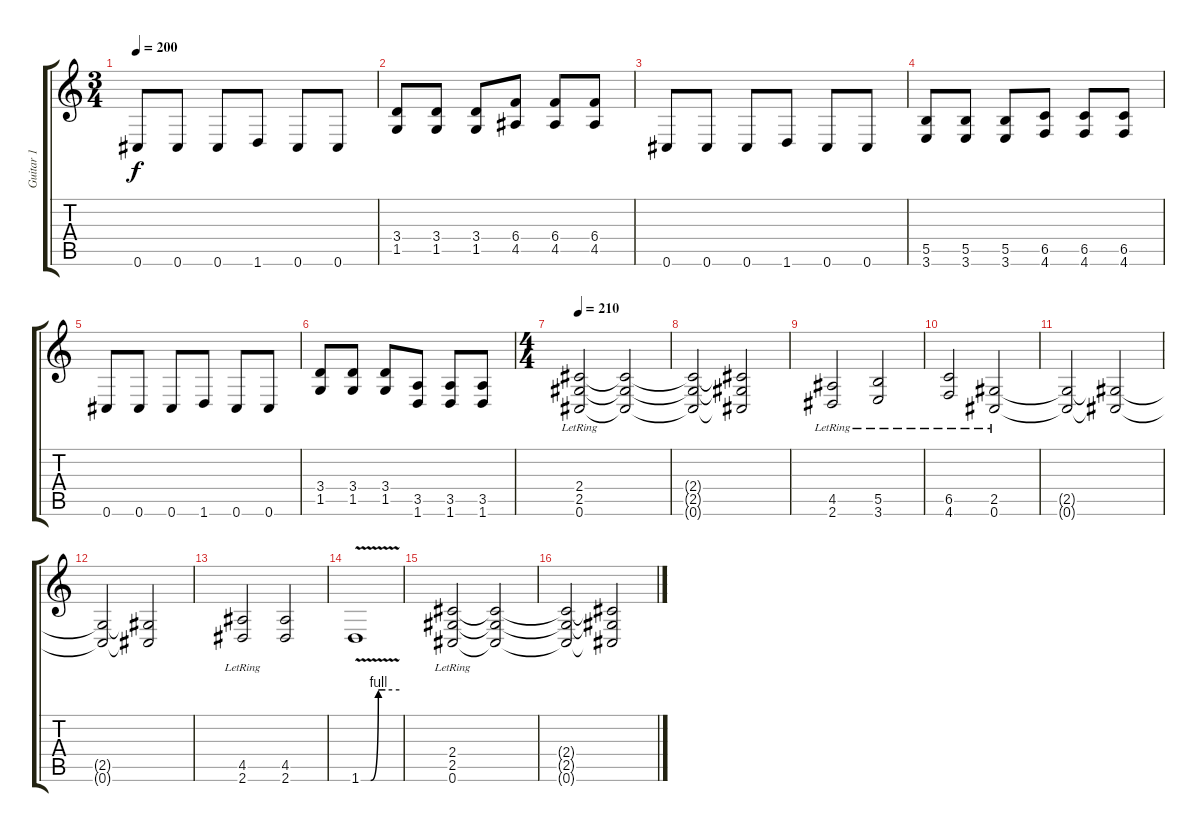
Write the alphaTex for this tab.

\track ("Guitar 1 " "Guitar 1 ") {instrument distortionguitar}
\staff {score tabs}
\tuning (Db4 Ab3 E3 B2 Gb2 Db2) {hide}
\ts (3 4)
\tempo 200
\clef g2
\ks c
0.6.8{dy f} 0.6.8 0.6.8 1.6.8 0.6.8 0.6.8 |
(3.4 1.5).8 (3.4 1.5).8 (3.4 1.5).8 (6.4 4.5).8 (6.4 4.5).8 (6.4 4.5).8 |
0.6.8 0.6.8 0.6.8 1.6.8 0.6.8 0.6.8 |
(5.5 3.6).8 (5.5 3.6).8 (5.5 3.6).8 (6.5 4.6).8 (6.5 4.6).8 (6.5 4.6).8 |
0.6.8 0.6.8 0.6.8 1.6.8 0.6.8 0.6.8 |
(3.4 1.5).8 (3.4 1.5).8 (3.4 1.5).8 (3.5 1.6).8 (3.5 1.6).8 (3.5 1.6).8 |
\ts (4 4)
\tempo 210
(2.4{lr} 2.5{lr} 0.6{lr}).2 (2.4{t} 2.5{t} 0.6{t}).2 |
(2.4{t} 2.5{t} 0.6{t}).2 (2.4{t} 2.5{t} 0.6{t}).2 |
(4.5{lr} 2.6{lr}).2 (5.5{lr} 3.6{lr}).2 |
(6.5{lr} 4.6{lr}).2 (2.5{lr} 0.6{lr}).2 |
(2.5{t} 0.6{t}).2 (2.5{t} 0.6{t}).2 |
(2.5{t} 0.6{t}).2 (2.5{t} 0.6{t}).2 |
(4.5{lr} 2.6{lr}).2 (4.5 2.6).2 |
1.6{be (custom 0 0 15 0 27 4 38 4 60 4) v}.1 |
(2.4{lr} 2.5{lr} 0.6{lr}).2 (2.4{t} 2.5{t} 0.6{t}).2 |
(2.4{t} 2.5{t} 0.6{t}).2 (2.4{t} 2.5{t} 0.6{t}).2
